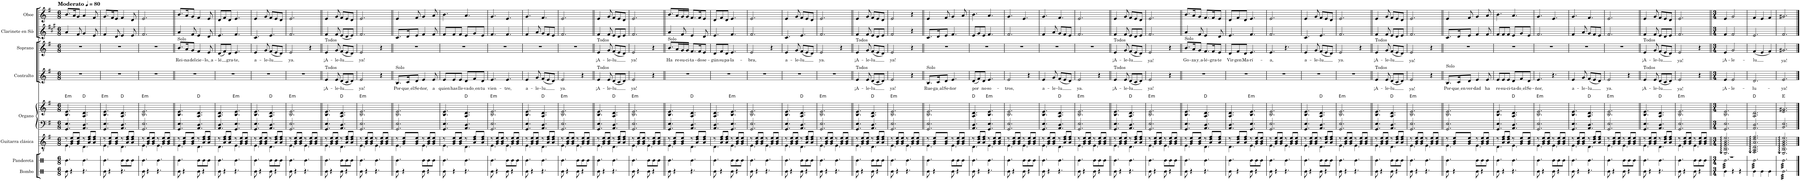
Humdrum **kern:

**kern	**kern	**kern	**kern	**kern	**harte	**kern	**text	**kern	**text	**kern	**kern
*part8	*part7	*part6	*part5	*part5	*part5	*part4	*part4	*part3	*part3	*part2	*part1
*staff9	*staff8	*staff7	*staff6	*staff5	*	*staff4	*staff4	*staff3	*staff3	*staff2	*staff1
*I"Bombo	*I"Pandereta	*I"Guitarra clásica	*I"Organo	*	*	*I"Contralto	*	*I"Soprano	*	*I"Clarinete en Sib	*I"Oboe
*I'Bmb.	*I'Pdta.	*I'Guit.	*I'Org.	*	*	*I'C.	*	*I'S.	*	*I'Cl. en Sib	*I'Ob.
*stria1	*stria1	*	*	*	*	*	*	*	*	*	*
*clefX	*clefX	*clefGv2	*clefF4	*clefG2	*	*clefG2	*	*clefG2	*	*clefG2	*clefG2
*	*	*	*	*	*	*	*	*	*	*Trd1c2	*
*k[]	*k[]	*k[f#]	*k[f#]	*k[f#]	*	*k[f#]	*	*k[f#]	*	*k[f#c#g#]	*k[f#]
*M6/8	*M6/8	*M6/8	*M6/8	*M6/8	*	*M6/8	*	*M6/8	*	*M6/8	*M6/8
*MM80	*MM80	*MM80	*MM80	*MM80	*	*MM80	*	*MM80	*	*MM80	*MM80
=1	=1	=1	=1	=1	=1	=1	=1	=1	=1	=1	=1
*	*	*^	*	*	*	*	*	*	*	*	*
!	!	!	!	!	!	!LO:H:kt=m	!	!	!	!	!	!LO:TX:a:B:t=Moderato
8Re\	4.Re\	8r	4.E\	4.GG/ 4.E/	4.B/ 4.e/	E:min	2.r	.	2.r	.	4a/	8.b/L
4r	.	8G/ 8B/ 8e/L	.	.	.	.	.	.	.	.	.	.
.	.	.	.	.	.	.	.	.	.	.	.	16a/K
.	.	8G/ 8B/ 8e/J	.	.	.	.	.	.	.	.	8f#/	8g/J
4.r	4.Re\	8r	4.D\	4.AA/ 4.D/	4.A/ 4.d/	D:maj	.	.	.	.	4g#/	4a/
.	.	8A/ 8d/ 8f#/L	.	.	.	.	.	.	.	.	.	.
.	.	8A/ 8d/ 8f#/J	.	.	.	.	.	.	.	.	8e/	8f#/
=2	=2	=2	=2	=2	=2	=2	=2	=2	=2	=2	=2	=2
!	!	!	!	!	!	!LO:H:kt=m	!	!	!	!	!	!
8Re\	4.Re\	8r	4.E\	4.GG/ 4.E/	4.B/ 4.e/	E:min	2.r	.	2.r	.	4f#/	8.g/L
4r	.	8G/ 8B/ 8e/L	.	.	.	.	.	.	.	.	.	.
.	.	.	.	.	.	.	.	.	.	.	.	16f#/K
.	.	8G/ 8B/ 8e/J	.	.	.	.	.	.	.	.	8d/	8e/J
4.r	8Re\L	8r	4.D\	4.AA/ 4.D/	4.A/ 4.d/	D:maj	.	.	.	.	4e/	4f#/
.	8Re\	8A/ 8d/ 8f#/L	.	.	.	.	.	.	.	.	.	.
.	8Re\J	8A/ 8d/ 8f#/J	.	.	.	.	.	.	.	.	8e/	8d/
=3	=3	=3	=3	=3	=3	=3	=3	=3	=3	=3	=3	=3
!	!	!	!	!	!	!LO:H:kt=m	!	!	!	!	!	!
8Re\	4.Re\	8r	4.E\	2.GG/ 2.E/	2.B/ 2.e/	E:min	2.r	.	2.r	.	2.f#/	2.e/
4r	.	8G/ 8B/ 8e/L	.	.	.	.	.	.	.	.	.	.
.	.	8G/ 8B/ 8e/J	.	.	.	.	.	.	.	.	.	.
4.r	4.Re\	8r	4.E\	.	.	.	.	.	.	.	.	.
.	.	8G/ 8B/ 8e/L	.	.	.	.	.	.	.	.	.	.
.	.	8G/ 8B/ 8e/J	.	.	.	.	.	.	.	.	.	.
=4||	=4||	=4||	=4||	=4||	=4||	=4||	=4||	=4||	=4||	=4||	=4||	=4||
!	!	!	!	!	!	!	!	!	!LO:TX:a:t=Solo	!	!	!
!	!	!	!	!	!	!	!	!	!	!LO:LY:b	!	!
8Re\	4.Re\	8r	4.E\	4.GG/ 4.E/	4.B/ 4.e/	.	2.r	.	8.b/L	Rei-	4a/	8.b/L
4r	.	8G/ 8B/ 8e/L	.	.	.	.	.	.	.	.	.	.
!	!	!	!	!	!	!	!	!	!	!LO:LY:b	!	!
.	.	.	.	.	.	.	.	.	16a/K	-na	.	16a/K
!	!	!	!	!	!	!	!	!	!	!LO:LY:b	!	!
.	.	8G/ 8B/ 8e/J	.	.	.	.	.	.	8g/J	del	8f#/	8g/J
!	!	!	!	!	!	!	!	!	!	!LO:LY:b	!	!
8Re\	8Re\L	8r	4.D\	4.AA/ 4.D/	4.A/ 4.d/	D:maj	.	.	4f#/	cie-	4e/	4f#/
4r	8Re\	8A/ 8d/ 8f#/L	.	.	.	.	.	.	.	.	.	.
!	!	!	!	!	!	!	!	!	!	!LO:LY:b	!	!
.	8Re\J	8A/ 8d/ 8f#/J	.	.	.	.	.	.	8e/	lo, a	8d/	8e/
=5	=5	=5	=5	=5	=5	=5	=5	=5	=5	=5	=5	=5
!	!	!	!	!	!	!	!	!	!	!LO:LY:b	!	!
8Re\	4.Re\	8r	4.D\	4.AA/ 4.D/	4.A/ 4.d/	.	2.r	.	(8d/L	-lé	4.e/	8d/L
4r	.	8A/ 8d/ 8f#/L	.	.	.	.	.	.	8f#/)	.	.	8f#/
!	!	!	!	!	!	!	!	!	!	!LO:LY:b	!	!
.	.	8A/ 8d/ 8f#/J	.	.	.	.	.	.	8d/J	gra-	.	8d/J
!	!	!	!	!	!	!LO:H:kt=m	!	!	!	!LO:LY:b	!	!
4.r	4.Re\	8r	4.E\	4.GG/ 4.E/	4.B/ 4.e/	E:min	.	.	4.e/	-te,	4.f#/	4.e/
.	.	8G/ 8B/ 8e/L	.	.	.	.	.	.	.	.	.	.
.	.	8G/ 8B/ 8e/J	.	.	.	.	.	.	.	.	.	.
=6	=6	=6	=6	=6	=6	=6	=6	=6	=6	=6	=6	=6
!	!	!	!	!	!	!	!	!	!	!LO:LY:b	!	!
8Re\	4.Re\	8r	4.E\	4.GG/ 4.E/	4.B/ 4.e/	.	2.r	.	4e/	a-	4.c#/	4e/
4r	.	8G/ 8B/ 8e/L	.	.	.	.	.	.	.	.	.	.
!	!	!	!	!	!	!	!	!	!	!LO:LY:b	!	!
.	.	8G/ 8B/ 8e/J	.	.	.	.	.	.	8g/	-le-	.	8g/
!	!	!	!	!	!	!	!	!	!	!LO:LY:b	!	!
8Re\	8Re\L	8r	4.D\	4.AA/ 4.D/	4.A/ 4.d/	D:maj	.	.	(8f#/L	-lu	4.e/	8f#/L
4r	8Re\	8A/ 8d/ 8f#/L	.	.	.	.	.	.	8e/	.	.	8e/
.	8Re\J	8A/ 8d/ 8f#/J	.	.	.	.	.	.	8d/J)	.	.	8d/J
=7	=7	=7	=7	=7	=7	=7	=7	=7	=7	=7	=7	=7
!	!	!	!	!	!	!LO:H:kt=m	!	!	!	!LO:LY:b	!	!
8Re\	4.Re\	8r	4.E\	2.GG/ 2.E/	2.B/ 2.e/	E:min	2.r	.	2e/	ya.	2.f#/	2.e/
4r	.	8G/ 8B/ 8e/L	.	.	.	.	.	.	.	.	.	.
.	.	8G/ 8B/ 8e/J	.	.	.	.	.	.	.	.	.	.
4.r	4.Re\	8r	4.E\	.	.	.	.	.	.	.	.	.
.	.	8G/ 8B/ 8e/L	.	.	.	.	.	.	4r	.	.	.
.	.	8G/ 8B/ 8e/J	.	.	.	.	.	.	.	.	.	.
=8||	=8||	=8||	=8||	=8||	=8||	=8||	=8||	=8||	=8||	=8||	=8||	=8||
!	!	!	!	!	!	!	!	!	!LO:TX:a:t=Todos	!	!	!
!	!	!	!	!	!	!	!LO:TX:a:t=Todos	!	!	!	!	!
!	!	!	!	!	!	!	!	!LO:LY:b	!	!LO:LY:b	!	!
8Re\	4.Re\	8r	4.E\	4.GG/ 4.E/	4.B/ 4.e/	.	4e/	¡A-	4e/	¡A-	4f#/	4e/
4r	.	8G/ 8B/ 8e/L	.	.	.	.	.	.	.	.	.	.
!	!	!	!	!	!	!	!	!LO:LY:b	!	!LO:LY:b	!	!
.	.	8G/ 8B/ 8e/J	.	.	.	.	8e/	-le-	8g/	-le-	8f#/	8g/
!	!	!	!	!	!	!	!	!LO:LY:b	!	!LO:LY:b	!	!
8Re\	8Re\L	8r	4.D\	4.AA/ 4.D/	4.A/ 4.d/	D:maj	(8d/L	-lu	(8f#/L	-lu	(8e/L	8f#/L
4r	8Re\	8A/ 8d/ 8f#/L	.	.	.	.	8c/	.	8e/	.	8d/	8e/
.	8Re\J	8A/ 8d/ 8f#/J	.	.	.	.	8d/J)	.	8d/J)	.	8e/J)	8d/J
=9	=9	=9	=9	=9	=9	=9	=9	=9	=9	=9	=9	=9
!	!	!	!	!	!	!LO:H:kt=m	!	!LO:LY:b	!	!LO:LY:b	!	!
8Re\	4.Re\	8r	4.E\	2.GG/ 2.E/	2.B/ 2.e/	E:min	2e/	ya!	2e/	ya!	2.f#/	2.e/
4r	.	8G/ 8B/ 8e/L	.	.	.	.	.	.	.	.	.	.
.	.	8G/ 8B/ 8e/J	.	.	.	.	.	.	.	.	.	.
4.r	4.Re\	8r	4.E\	.	.	.	.	.	.	.	.	.
.	.	8G/ 8B/ 8e/L	.	.	.	.	4r	.	4r	.	.	.
.	.	8G/ 8B/ 8e/J	.	.	.	.	.	.	.	.	.	.
=10||	=10||	=10||	=10||	=10||	=10||	=10||	=10||	=10||	=10||	=10||	=10||	=10||
!	!	!	!	!	!	!	!LO:TX:a:t=Solo	!	!	!	!	!
!	!	!	!	!	!	!	!	!LO:LY:b	!	!	!	!
8Re\	4.Re\	8r	4.E\	2.GG/ 2.E/	2.B/ 2.e/	.	8.B/L	Por-	2.r	.	8.c#/L	4e/
4r	.	8G/ 8B/ 8e/L	.	.	.	.	.	.	.	.	.	.
!	!	!	!	!	!	!	!	!LO:LY:b	!	!	!	!
.	.	.	.	.	.	.	16c/K	que el	.	.	16d/K	.
!	!	!	!	!	!	!	!	!LO:LY:b	!	!	!	!
.	.	8G/ 8B/ 8e/J	.	.	.	.	8d/J	Se-	.	.	8e/J	8f#/
!	!	!	!	!	!	!	!	!LO:LY:b	!	!	!	!
8Re\	8Re\L	8r	4.E\	.	.	.	4e/	-ñor,	.	.	4f#/	4g/
4r	8Re\	8G/ 8B/ 8e/L	.	.	.	.	.	.	.	.	.	.
!	!	!	!	!	!	!	!	!LO:LY:b	!	!	!	!
.	8Re\J	8G/ 8B/ 8e/J	.	.	.	.	8e/	a	.	.	8f#/	8a/
=11	=11	=11	=11	=11	=11	=11	=11	=11	=11	=11	=11	=11
!	!	!	!	!	!	!	!	!LO:LY:b	!	!	!	!
8Re\	4.Re\	8r	4.E\	4.GG/ 4.E/	4.B/ 4.e/	.	8e/L	quien	2.r	.	8f#/L	4.b\
!	!	!	!	!	!	!	!	!LO:LY:b	!	!	!	!
4r	.	8G/ 8B/ 8e/L	.	.	.	.	8e/	has	.	.	8f#/	.
!	!	!	!	!	!	!	!	!LO:LY:b	!	!	!	!
.	.	8G/ 8B/ 8e/J	.	.	.	.	8e/J	lle-	.	.	8f#/J	.
!	!	!	!	!	!	!	!	!LO:LY:b	!	!	!	!
4.r	4.Re\	8r	4.D\	4.AA/ 4.D/	4.A/ 4.d/	D:maj	8d/L	-va	.	.	8e/L	4.a/
!	!	!	!	!	!	!	!	!LO:LY:b	!	!	!	!
.	.	8A/ 8d/ 8f#/L	.	.	.	.	8f#/	do en	.	.	8g#/	.
!	!	!	!	!	!	!	!	!LO:LY:b	!	!	!	!
.	.	8A/ 8d/ 8f#/J	.	.	.	.	8d/J	tu	.	.	8e/J	.
=12	=12	=12	=12	=12	=12	=12	=12	=12	=12	=12	=12	=12
!	!	!	!	!	!	!LO:H:kt=m	!	!LO:LY:b	!	!	!	!
8Re\	4.Re\	8r	4.E\	2.GG/ 2.E/	2.B/ 2.e/	E:min	4.e/	vien-	2.r	.	4.f#/	4.g/
4r	.	8G/ 8B/ 8e/L	.	.	.	.	.	.	.	.	.	.
.	.	8G/ 8B/ 8e/J	.	.	.	.	.	.	.	.	.	.
!	!	!	!	!	!	!	!	!LO:LY:b	!	!	!	!
8Re\	8Re\L	8r	4.E\	.	.	.	4.e/	-tre,	.	.	4.f#/	4.e/
4r	8Re\	8G/ 8B/ 8e/L	.	.	.	.	.	.	.	.	.	.
.	8Re\J	8G/ 8B/ 8e/J	.	.	.	.	.	.	.	.	.	.
=13	=13	=13	=13	=13	=13	=13	=13	=13	=13	=13	=13	=13
!	!	!	!	!	!	!	!	!LO:LY:b	!	!	!	!
8Re\	4.Re\	8r	4.E\	4.GG/ 4.E/	4.B/ 4.e/	.	4e/	a-	2.r	.	4f#/	4.g/
4r	.	8G/ 8B/ 8e/L	.	.	.	.	.	.	.	.	.	.
!	!	!	!	!	!	!	!	!LO:LY:b	!	!	!	!
.	.	8G/ 8B/ 8e/J	.	.	.	.	8g/	-le-	.	.	8a/	.
!	!	!	!	!	!	!	!	!LO:LY:b	!	!	!	!
4.r	4.Re\	8r	4.D\	4.AA/ 4.D/	4.A/ 4.d/	D:maj	(8f#/L	-lu	.	.	8g#/L	4.f#/
.	.	8A/ 8d/ 8f#/L	.	.	.	.	8e/	.	.	.	8f#/	.
.	.	8A/ 8d/ 8f#/J	.	.	.	.	8d/J)	.	.	.	8e/J	.
=14	=14	=14	=14	=14	=14	=14	=14	=14	=14	=14	=14	=14
!	!	!	!	!	!	!LO:H:kt=m	!	!LO:LY:b	!	!	!	!
8Re\	4.Re\	8r	4.E\	2.GG/ 2.E/	2.B/ 2.e/	E:min	2e/	ya.	2.r	.	2.f#/	2.e/
4r	.	8G/ 8B/ 8e/L	.	.	.	.	.	.	.	.	.	.
.	.	8G/ 8B/ 8e/J	.	.	.	.	.	.	.	.	.	.
8Re\	8Re\L	8r	4.E\	.	.	.	.	.	.	.	.	.
4r	8Re\	8G/ 8B/ 8e/L	.	.	.	.	4r	.	.	.	.	.
.	8Re\J	8G/ 8B/ 8e/J	.	.	.	.	.	.	.	.	.	.
=15||	=15||	=15||	=15||	=15||	=15||	=15||	=15||	=15||	=15||	=15||	=15||	=15||
!	!	!	!	!	!	!	!	!	!LO:TX:a:t=Todos	!	!	!
!	!	!	!	!	!	!	!LO:TX:a:t=Todos	!	!	!	!	!
!	!	!	!	!	!	!	!	!LO:LY:b	!	!LO:LY:b	!	!
8Re\	4.Re\	8r	4.E\	4.GG/ 4.E/	4.B/ 4.e/	.	4e/	¡A-	4e/	¡A-	4f#/	4e/
4r	.	8G/ 8B/ 8e/L	.	.	.	.	.	.	.	.	.	.
!	!	!	!	!	!	!	!	!LO:LY:b	!	!LO:LY:b	!	!
.	.	8G/ 8B/ 8e/J	.	.	.	.	8e/	-le-	8g/	-le-	8f#/	8g/
!	!	!	!	!	!	!	!	!LO:LY:b	!	!LO:LY:b	!	!
4.r	4.Re\	8r	4.D\	4.AA/ 4.D/	4.A/ 4.d/	D:maj	(8d/L	-lu	(8f#/L	-lu	8e/L	8f#/L
.	.	8A/ 8d/ 8f#/L	.	.	.	.	8c/	.	8e/	.	8d/	8e/
.	.	8A/ 8d/ 8f#/J	.	.	.	.	8d/J)	.	8d/J)	.	8e/J	8d/J
=16	=16	=16	=16	=16	=16	=16	=16	=16	=16	=16	=16	=16
!	!	!	!	!	!	!LO:H:kt=m	!	!LO:LY:b	!	!LO:LY:b	!	!
8Re\	4.Re\	8r	4.E\	2.GG/ 2.E/	2.B/ 2.e/	E:min	2e/	ya!	2e/	ya!	2.f#/	2.e/
4r	.	8G/ 8B/ 8e/L	.	.	.	.	.	.	.	.	.	.
.	.	8G/ 8B/ 8e/J	.	.	.	.	.	.	.	.	.	.
8Re\	8Re\L	8r	4.E\	.	.	.	.	.	.	.	.	.
4r	8Re\	8G/ 8B/ 8e/L	.	.	.	.	4r	.	4r	.	.	.
.	8Re\J	8G/ 8B/ 8e/J	.	.	.	.	.	.	.	.	.	.
=17||	=17||	=17||	=17||	=17||	=17||	=17||	=17||	=17||	=17||	=17||	=17||	=17||
!	!	!	!	!	!	!	!	!	!LO:TX:a:t=Solo	!	!	!
!	!	!	!	!	!	!	!	!	!	!LO:LY:b	!	!
8Re\	4.Re\	8r	4.E\	4.GG/ 4.E/	4.B/ 4.e/	.	2.r	.	8.b/L	Ha	4a/	8.b/L
4r	.	8G/ 8B/ 8e/L	.	.	.	.	.	.	.	.	.	.
!	!	!	!	!	!	!	!	!	!	!LO:LY:b	!	!
.	.	.	.	.	.	.	.	.	16a/L	re-	.	16a/L
!	!	!	!	!	!	!	!	!	!	!LO:LY:b	!	!
.	.	8G/ 8B/ 8e/J	.	.	.	.	.	.	16g/	-su-	8f#/	16g/
!	!	!	!	!	!	!	!	!	!	!LO:LY:b	!	!
.	.	.	.	.	.	.	.	.	16g/JJ	-ci-	.	16g/JJ
!	!	!	!	!	!	!	!	!	!	!LO:LY:b	!	!
4.r	4.Re\	8r	4.D\	4.AA/ 4.D/	4.A/ 4.d/	D:maj	.	.	8.f#/L	-ta-	4e/	8.f#/L
.	.	8A/ 8d/ 8f#/L	.	.	.	.	.	.	.	.	.	.
!	!	!	!	!	!	!	!	!	!	!LO:LY:b	!	!
.	.	.	.	.	.	.	.	.	16f#/K	-do	.	16f#/K
!	!	!	!	!	!	!	!	!	!	!LO:LY:b	!	!
.	.	8A/ 8d/ 8f#/J	.	.	.	.	.	.	8e/J	se-	8d/	8e/J
=18	=18	=18	=18	=18	=18	=18	=18	=18	=18	=18	=18	=18
!	!	!	!	!	!	!	!	!	!	!LO:LY:b	!	!
8Re\	4.Re\	8r	4.D\	4.AA/ 4.D/	4.A/ 4.d/	.	2.r	.	8d/L	-gún	4.e/	8d/L
!	!	!	!	!	!	!	!	!	!	!LO:LY:b	!	!
4r	.	8A/ 8d/ 8f#/L	.	.	.	.	.	.	8f#/	su	.	8f#/
!	!	!	!	!	!	!	!	!	!	!LO:LY:b	!	!
.	.	8A/ 8d/ 8f#/J	.	.	.	.	.	.	8d/J	pa-	.	8d/J
!	!	!	!	!	!	!LO:H:kt=m	!	!	!	!LO:LY:b	!	!
8Re\	8Re\L	8r	4.E\	4.GG/ 4.E/	4.B/ 4.e/	E:min	.	.	4.e/	-la-	4.f#/	4.e/
4r	8Re\	8G/ 8B/ 8e/L	.	.	.	.	.	.	.	.	.	.
.	8Re\J	8G/ 8B/ 8e/J	.	.	.	.	.	.	.	.	.	.
=19	=19	=19	=19	=19	=19	=19	=19	=19	=19	=19	=19	=19
!	!	!	!	!	!	!	!	!	!	!LO:LY:b	!	!
8Re\	4.Re\	8r	4.E\	2.GG/ 2.E/	2.B/ 2.e/	.	2.r	.	2e/	-bra,	2.f#/	2.e/
4r	.	8G/ 8B/ 8e/L	.	.	.	.	.	.	.	.	.	.
.	.	8G/ 8B/ 8e/J	.	.	.	.	.	.	.	.	.	.
4.r	4.Re\	8r	4.E\	.	.	.	.	.	.	.	.	.
.	.	8G/ 8B/ 8e/L	.	.	.	.	.	.	4r	.	.	.
.	.	8G/ 8B/ 8e/J	.	.	.	.	.	.	.	.	.	.
=20	=20	=20	=20	=20	=20	=20	=20	=20	=20	=20	=20	=20
!	!	!	!	!	!	!	!	!	!	!LO:LY:b	!	!
8Re\	4.Re\	8r	4.E\	4.GG/ 4.E/	4.B/ 4.e/	.	2.r	.	4e/	a-	4.c#/	4e/
4r	.	8G/ 8B/ 8e/L	.	.	.	.	.	.	.	.	.	.
!	!	!	!	!	!	!	!	!	!	!LO:LY:b	!	!
.	.	8G/ 8B/ 8e/J	.	.	.	.	.	.	8g/	-le-	.	8g/
!	!	!	!	!	!	!	!	!	!	!LO:LY:b	!	!
8Re\	8Re\L	8r	4.D\	4.AA/ 4.D/	4.A/ 4.d/	D:maj	.	.	(8f#/L	-lu	4.e/	8f#/L
4r	8Re\	8A/ 8d/ 8f#/L	.	.	.	.	.	.	8e/	.	.	8e/
.	8Re\J	8A/ 8d/ 8f#/J	.	.	.	.	.	.	8d/J)	.	.	8d/J
=21	=21	=21	=21	=21	=21	=21	=21	=21	=21	=21	=21	=21
!	!	!	!	!	!	!LO:H:kt=m	!	!	!	!LO:LY:b	!	!
8Re\	4.Re\	8r	4.E\	2.GG/ 2.E/	2.B/ 2.e/	E:min	2.r	.	2e/	ya.	2.f#/	2.e/
4r	.	8G/ 8B/ 8e/L	.	.	.	.	.	.	.	.	.	.
.	.	8G/ 8B/ 8e/J	.	.	.	.	.	.	.	.	.	.
4.r	4.Re\	8r	4.E\	.	.	.	.	.	.	.	.	.
.	.	8G/ 8B/ 8e/L	.	.	.	.	.	.	4r	.	.	.
.	.	8G/ 8B/ 8e/J	.	.	.	.	.	.	.	.	.	.
=22||	=22||	=22||	=22||	=22||	=22||	=22||	=22||	=22||	=22||	=22||	=22||	=22||
!	!	!	!	!	!	!	!	!	!LO:TX:a:t=Todos	!	!	!
!	!	!	!	!	!	!	!LO:TX:a:t=Todos	!	!	!	!	!
!	!	!	!	!	!	!	!	!LO:LY:b	!	!LO:LY:b	!	!
8Re\	4.Re\	8r	4.E\	4.GG/ 4.E/	4.B/ 4.e/	.	4e/	¡A-	4e/	¡A-	4f#/	4e/
4r	.	8G/ 8B/ 8e/L	.	.	.	.	.	.	.	.	.	.
!	!	!	!	!	!	!	!	!LO:LY:b	!	!LO:LY:b	!	!
.	.	8G/ 8B/ 8e/J	.	.	.	.	8e/	-le-	8g/	-le-	8f#/	8g/
!	!	!	!	!	!	!	!	!LO:LY:b	!	!LO:LY:b	!	!
8Re\	8Re\L	8r	4.D\	4.AA/ 4.D/	4.A/ 4.d/	D:maj	(8d/L	-lu	(8f#/L	-lu	8e/L	8f#/L
4r	8Re\	8A/ 8d/ 8f#/L	.	.	.	.	8c/	.	8e/	.	8d/	8e/
.	8Re\J	8A/ 8d/ 8f#/J	.	.	.	.	8d/J)	.	8d/J)	.	8e/J	8d/J
=23	=23	=23	=23	=23	=23	=23	=23	=23	=23	=23	=23	=23
!	!	!	!	!	!	!LO:H:kt=m	!	!LO:LY:b	!	!LO:LY:b	!	!
8Re\	4.Re\	8r	4.E\	2.GG/ 2.E/	2.B/ 2.e/	E:min	2e/	ya!	2e/	ya!	2f#/	2e/
4r	.	8G/ 8B/ 8e/L	.	.	.	.	.	.	.	.	.	.
.	.	8G/ 8B/ 8e/J	.	.	.	.	.	.	.	.	.	.
4.r	4.Re\	8r	4.E\	.	.	.	.	.	.	.	.	.
.	.	8G/ 8B/ 8e/L	.	.	.	.	4r	.	4r	.	4r	4r
.	.	8G/ 8B/ 8e/J	.	.	.	.	.	.	.	.	.	.
=24||	=24||	=24||	=24||	=24||	=24||	=24||	=24||	=24||	=24||	=24||	=24||	=24||
!	!	!	!	!	!	!	!LO:TX:a:t=Solo	!	!	!	!	!
!	!	!	!	!	!	!	!	!LO:LY:b	!	!	!	!
8Re\	4.Re\	8r	4.E\	2.GG/ 2.E/	2.B/ 2.e/	.	8.B/L	Rue-	2.r	.	8.c#/L	4e/
4r	.	8G/ 8B/ 8e/L	.	.	.	.	.	.	.	.	.	.
!	!	!	!	!	!	!	!	!LO:LY:b	!	!	!	!
.	.	.	.	.	.	.	16c/K	ga al	.	.	16d/K	.
!	!	!	!	!	!	!	!	!LO:LY:b	!	!	!	!
.	.	8G/ 8B/ 8e/J	.	.	.	.	8d/J	Se-	.	.	8e/J	8f#/
!	!	!	!	!	!	!	!	!LO:LY:b	!	!	!	!
8Re\	8Re\L	8r	4.E\	.	.	.	4.e/	-ñor	.	.	4.f#/	4g/
4r	8Re\	8G/ 8B/ 8e/L	.	.	.	.	.	.	.	.	.	.
.	8Re\J	8G/ 8B/ 8e/J	.	.	.	.	.	.	.	.	.	8a/
=25	=25	=25	=25	=25	=25	=25	=25	=25	=25	=25	=25	=25
!	!	!	!	!	!	!	!	!LO:LY:b	!	!	!	!
8Re\	4.Re\	8r	4.D\	4.AA/ 4.D/	4.A/ 4.d/	D:maj	(8d/L	por	2.r	.	8e/L	4.b\
4r	.	8A/ 8d/ 8f#/L	.	.	.	.	8f#/)	.	.	.	8g#/	.
!	!	!	!	!	!	!	!	!LO:LY:b	!	!	!	!
.	.	8A/ 8d/ 8f#/J	.	.	.	.	8d/J	no-	.	.	8e/J	.
!	!	!	!	!	!	!LO:H:kt=m	!	!LO:LY:b	!	!	!	!
4.r	4.Re\	8r	4.E\	4.GG/ 4.E/	4.B/ 4.e/	E:min	4.e/	-so-	.	.	4.f#/	4.a/
.	.	8G/ 8B/ 8e/L	.	.	.	.	.	.	.	.	.	.
.	.	8G/ 8B/ 8e/J	.	.	.	.	.	.	.	.	.	.
=26	=26	=26	=26	=26	=26	=26	=26	=26	=26	=26	=26	=26
!	!	!	!	!	!	!	!	!LO:LY:b	!	!	!	!
8Re\	4.Re\	8r	4.E\	2.GG/ 2.E/	2.B/ 2.e/	.	2e/	-tros,	2.r	.	2.f#/	4.g/
4r	.	8G/ 8B/ 8e/L	.	.	.	.	.	.	.	.	.	.
.	.	8G/ 8B/ 8e/J	.	.	.	.	.	.	.	.	.	.
8Re\	8Re\L	8r	4.E\	.	.	.	.	.	.	.	.	4.e/
4r	8Re\	8G/ 8B/ 8e/L	.	.	.	.	4r	.	.	.	.	.
.	8Re\J	8G/ 8B/ 8e/J	.	.	.	.	.	.	.	.	.	.
=27	=27	=27	=27	=27	=27	=27	=27	=27	=27	=27	=27	=27
!	!	!	!	!	!	!	!	!LO:LY:b	!	!	!	!
8Re\	4.Re\	8r	4.E\	4.GG/ 4.E/	4.B/ 4.e/	.	4e/	a-	2.r	.	4f#/	4.g/
4r	.	8G/ 8B/ 8e/L	.	.	.	.	.	.	.	.	.	.
!	!	!	!	!	!	!	!	!LO:LY:b	!	!	!	!
.	.	8G/ 8B/ 8e/J	.	.	.	.	8g/	-le-	.	.	8a/	.
!	!	!	!	!	!	!	!	!LO:LY:b	!	!	!	!
4.r	4.Re\	8r	4.D\	4.AA/ 4.D/	4.A/ 4.d/	D:maj	(8f#/L	-lu	.	.	8g#/L	4.f#/
.	.	8A/ 8d/ 8f#/L	.	.	.	.	8e/	.	.	.	8f#/	.
.	.	8A/ 8d/ 8f#/J	.	.	.	.	8d/J)	.	.	.	8e/J	.
=28	=28	=28	=28	=28	=28	=28	=28	=28	=28	=28	=28	=28
!	!	!	!	!	!	!LO:H:kt=m	!	!LO:LY:b	!	!	!	!
8Re\	4.Re\	8r	4.E\	2.GG/ 2.E/	2.B/ 2.e/	E:min	2e/	ya.	2.r	.	2.f#/	2.e/
4r	.	8G/ 8B/ 8e/L	.	.	.	.	.	.	.	.	.	.
.	.	8G/ 8B/ 8e/J	.	.	.	.	.	.	.	.	.	.
8Re\	8Re\L	8r	4.E\	.	.	.	.	.	.	.	.	.
4r	8Re\	8G/ 8B/ 8e/L	.	.	.	.	4r	.	.	.	.	.
.	8Re\J	8G/ 8B/ 8e/J	.	.	.	.	.	.	.	.	.	.
=29||	=29||	=29||	=29||	=29||	=29||	=29||	=29||	=29||	=29||	=29||	=29||	=29||
!	!	!	!	!	!	!	!	!	!LO:TX:a:t=Todos	!	!	!
!	!	!	!	!	!	!	!LO:TX:a:t=Todos	!	!	!	!	!
!	!	!	!	!	!	!	!	!LO:LY:b	!	!LO:LY:b	!	!
8Re\	4.Re\	8r	4.E\	4.GG/ 4.E/	4.B/ 4.e/	.	4e/	¡A-	4e/	¡A-	4f#/	4e/
4r	.	8G/ 8B/ 8e/L	.	.	.	.	.	.	.	.	.	.
!	!	!	!	!	!	!	!	!LO:LY:b	!	!LO:LY:b	!	!
.	.	8G/ 8B/ 8e/J	.	.	.	.	8e/	-le-	8g/	-le-	8f#/	8g/
!	!	!	!	!	!	!	!	!LO:LY:b	!	!LO:LY:b	!	!
4.r	4.Re\	8r	4.D\	4.AA/ 4.D/	4.A/ 4.d/	D:maj	(8d/L	-lu	(8f#/L	-lu	8e/L	8f#/L
.	.	8A/ 8d/ 8f#/L	.	.	.	.	8c/	.	8e/	.	8d/	8e/
.	.	8A/ 8d/ 8f#/J	.	.	.	.	8d/J)	.	8d/J)	.	8e/J	8d/J
=30	=30	=30	=30	=30	=30	=30	=30	=30	=30	=30	=30	=30
!	!	!	!	!	!	!LO:H:kt=m	!	!LO:LY:b	!	!LO:LY:b	!	!
8Re\	4.Re\	8r	4.E\	2.GG/ 2.E/	2.B/ 2.e/	E:min	2e/	ya!	2e/	ya!	2.f#/	2.e/
4r	.	8G/ 8B/ 8e/L	.	.	.	.	.	.	.	.	.	.
.	.	8G/ 8B/ 8e/J	.	.	.	.	.	.	.	.	.	.
8Re\	8Re\L	8r	4.E\	.	.	.	.	.	.	.	.	.
4r	8Re\	8G/ 8B/ 8e/L	.	.	.	.	4r	.	4r	.	.	.
.	8Re\J	8G/ 8B/ 8e/J	.	.	.	.	.	.	.	.	.	.
=31||	=31||	=31||	=31||	=31||	=31||	=31||	=31||	=31||	=31||	=31||	=31||	=31||
!	!	!	!	!	!	!	!	!	!LO:TX:a:t=Solo	!	!	!
!	!	!	!	!	!	!	!	!	!	!LO:LY:b	!	!
8Re\	4.Re\	8r	4.E\	4.GG/ 4.E/	4.B/ 4.e/	.	2.r	.	8.b/L	Go-	4a/	8.b/L
4r	.	8G/ 8B/ 8e/L	.	.	.	.	.	.	.	.	.	.
!	!	!	!	!	!	!	!	!	!	!LO:LY:b	!	!
.	.	.	.	.	.	.	.	.	16a/K	-za	.	16a/K
!	!	!	!	!	!	!	!	!	!	!LO:LY:b	!	!
.	.	8G/ 8B/ 8e/J	.	.	.	.	.	.	8g/J	y a	8f#/	8g/J
!	!	!	!	!	!	!	!	!	!	!LO:LY:b	!	!
4.r	4.Re\	8r	4.D\	4.AA/ 4.D/	4.A/ 4.d/	D:maj	.	.	8.f#/L	-lé-	4e/	8.f#/L
.	.	8A/ 8d/ 8f#/L	.	.	.	.	.	.	.	.	.	.
!	!	!	!	!	!	!	!	!	!	!LO:LY:b	!	!
.	.	.	.	.	.	.	.	.	16f#/K	-gra-	.	16f#/K
!	!	!	!	!	!	!	!	!	!	!LO:LY:b	!	!
.	.	8A/ 8d/ 8f#/J	.	.	.	.	.	.	8e/J	-te	8d/	8e/J
=32	=32	=32	=32	=32	=32	=32	=32	=32	=32	=32	=32	=32
!	!	!	!	!	!	!	!	!	!	!LO:LY:b	!	!
8Re\	4.Re\	8r	4.D\	4.AA/ 4.D/	4.A/ 4.d/	.	2.r	.	8d/L	Vir-	4.e/	8d/L
!	!	!	!	!	!	!	!	!	!	!LO:LY:b	!	!
4r	.	8A/ 8d/ 8f#/L	.	.	.	.	.	.	8f#/	-gen	.	8f#/
!	!	!	!	!	!	!	!	!	!	!LO:LY:b	!	!
.	.	8A/ 8d/ 8f#/J	.	.	.	.	.	.	8d/J	Ma-	.	8d/J
!	!	!	!	!	!	!LO:H:kt=m	!	!	!	!LO:LY:b	!	!
8Re\	8Re\L	8r	4.E\	4.GG/ 4.E/	4.B/ 4.e/	E:min	.	.	4.e/	-rí-	4.f#/	4.e/
4r	8Re\	8G/ 8B/ 8e/L	.	.	.	.	.	.	.	.	.	.
.	8Re\J	8G/ 8B/ 8e/J	.	.	.	.	.	.	.	.	.	.
=33	=33	=33	=33	=33	=33	=33	=33	=33	=33	=33	=33	=33
!	!	!	!	!	!	!	!	!	!	!LO:LY:b	!	!
8Re\	4.Re\	8r	4.E\	2.GG/ 2.E/	2.B/ 2.e/	.	2.r	.	4.e/	-a,	2.f#/	2.e/
4r	.	8G/ 8B/ 8e/L	.	.	.	.	.	.	.	.	.	.
.	.	8G/ 8B/ 8e/J	.	.	.	.	.	.	.	.	.	.
4.r	4.Re\	8r	4.E\	.	.	.	.	.	4.r	.	.	.
.	.	8G/ 8B/ 8e/L	.	.	.	.	.	.	.	.	.	.
.	.	8G/ 8B/ 8e/J	.	.	.	.	.	.	.	.	.	.
=34	=34	=34	=34	=34	=34	=34	=34	=34	=34	=34	=34	=34
!	!	!	!	!	!	!	!	!	!	!LO:LY:b	!	!
8Re\	4.Re\	8r	4.E\	4.GG/ 4.E/	4.B/ 4.e/	.	2.r	.	4e/	a-	4.c#/	4e/
4r	.	8G/ 8B/ 8e/L	.	.	.	.	.	.	.	.	.	.
!	!	!	!	!	!	!	!	!	!	!LO:LY:b	!	!
.	.	8G/ 8B/ 8e/J	.	.	.	.	.	.	8g/	-le-	.	8g/
!	!	!	!	!	!	!	!	!	!	!LO:LY:b	!	!
8Re\	8Re\L	8r	4.D\	4.AA/ 4.D/	4.A/ 4.d/	D:maj	.	.	(8f#/L	-lu	4.e/	8f#/L
4r	8Re\	8A/ 8d/ 8f#/L	.	.	.	.	.	.	8e/	.	.	8e/
.	8Re\J	8A/ 8d/ 8f#/J	.	.	.	.	.	.	8d/J)	.	.	8d/J
=35	=35	=35	=35	=35	=35	=35	=35	=35	=35	=35	=35	=35
!	!	!	!	!	!	!LO:H:kt=m	!	!	!	!LO:LY:b	!	!
8Re\	4.Re\	8r	4.E\	2.GG/ 2.E/	2.B/ 2.e/	E:min	2.r	.	2e/	ya.	2.f#/	2.e/
4r	.	8G/ 8B/ 8e/L	.	.	.	.	.	.	.	.	.	.
.	.	8G/ 8B/ 8e/J	.	.	.	.	.	.	.	.	.	.
4.r	4.Re\	8r	4.E\	.	.	.	.	.	.	.	.	.
.	.	8G/ 8B/ 8e/L	.	.	.	.	.	.	4r	.	.	.
.	.	8G/ 8B/ 8e/J	.	.	.	.	.	.	.	.	.	.
=36||	=36||	=36||	=36||	=36||	=36||	=36||	=36||	=36||	=36||	=36||	=36||	=36||
!	!	!	!	!	!	!	!	!	!LO:TX:a:t=Todos	!	!	!
!	!	!	!	!	!	!	!LO:TX:a:t=Todos	!	!	!	!	!
!	!	!	!	!	!	!	!	!LO:LY:b	!	!LO:LY:b	!	!
8Re\	4.Re\	8r	4.E\	4.GG/ 4.E/	4.B/ 4.e/	.	4e/	¡A-	4e/	¡A-	4f#/	4e/
4r	.	8G/ 8B/ 8e/L	.	.	.	.	.	.	.	.	.	.
!	!	!	!	!	!	!	!	!LO:LY:b	!	!LO:LY:b	!	!
.	.	8G/ 8B/ 8e/J	.	.	.	.	8e/	-le-	8g/	-le-	8f#/	8g/
!	!	!	!	!	!	!	!	!LO:LY:b	!	!LO:LY:b	!	!
8Re\	8Re\L	8r	4.D\	4.AA/ 4.D/	4.A/ 4.d/	D:maj	(8d/L	-lu	(8f#/L	-lu	8e/L	8f#/L
4r	8Re\	8A/ 8d/ 8f#/L	.	.	.	.	8c/	.	8e/	.	8d/	8e/
.	8Re\J	8A/ 8d/ 8f#/J	.	.	.	.	8d/J)	.	8d/J)	.	8e/J	8d/J
=37	=37	=37	=37	=37	=37	=37	=37	=37	=37	=37	=37	=37
!	!	!	!	!	!	!LO:H:kt=m	!	!LO:LY:b	!	!LO:LY:b	!	!
8Re\	4.Re\	8r	4.E\	2.GG/ 2.E/	2.B/ 2.e/	E:min	2e/	ya!	2e/	ya!	2.f#/	2.e/
4r	.	8G/ 8B/ 8e/L	.	.	.	.	.	.	.	.	.	.
.	.	8G/ 8B/ 8e/J	.	.	.	.	.	.	.	.	.	.
4.r	4.Re\	8r	4.E\	.	.	.	.	.	.	.	.	.
.	.	8G/ 8B/ 8e/L	.	.	.	.	4r	.	4r	.	.	.
.	.	8G/ 8B/ 8e/J	.	.	.	.	.	.	.	.	.	.
=38||	=38||	=38||	=38||	=38||	=38||	=38||	=38||	=38||	=38||	=38||	=38||	=38||
!	!	!	!	!	!	!	!LO:TX:a:t=Solo	!	!	!	!	!
!	!	!	!	!	!	!	!	!LO:LY:b	!	!	!	!
8Re\	4.Re\	8r	4.E\	2.GG/ 2.E/	2.B/ 2.e/	.	8.B/L	Por-	2.r	.	8.c#/L	4e/
4r	.	8G/ 8B/ 8e/L	.	.	.	.	.	.	.	.	.	.
!	!	!	!	!	!	!	!	!LO:LY:b	!	!	!	!
.	.	.	.	.	.	.	16c/K	que en	.	.	16d/K	.
!	!	!	!	!	!	!	!	!LO:LY:b	!	!	!	!
.	.	8G/ 8B/ 8e/J	.	.	.	.	8d/J	ver-	.	.	8e/J	8f#/
!	!	!	!	!	!	!	!	!LO:LY:b	!	!	!	!
8Re\	8Re\L	8r	4.E\	.	.	.	4e/	-dad	.	.	4f#/	4g/
4r	8Re\	8G/ 8B/ 8e/L	.	.	.	.	.	.	.	.	.	.
!	!	!	!	!	!	!	!	!LO:LY:b	!	!	!	!
.	8Re\J	8G/ 8B/ 8e/J	.	.	.	.	8e/	ha	.	.	8f#/	8a/
=39	=39	=39	=39	=39	=39	=39	=39	=39	=39	=39	=39	=39
!	!	!	!	!	!	!	!	!LO:LY:b	!	!	!	!
8Re\	4.Re\	8r	4.D\	4.GG/ 4.E/	4.B/ 4.e/	.	8e/L	re-	2.r	.	8f#/L	4.b\
!	!	!	!	!	!	!	!	!LO:LY:b	!	!	!	!
4r	.	8A/ 8d/ 8f#/L	.	.	.	.	8e/	-su-	.	.	8f#/	.
!	!	!	!	!	!	!	!	!LO:LY:b	!	!	!	!
.	.	8A/ 8d/ 8f#/J	.	.	.	.	8e/J	-ci-	.	.	8f#/J	.
!	!	!	!	!	!	!	!	!LO:LY:b	!	!	!	!
4.r	4.Re\	8r	4.E\	4.AA/ 4.D/	4.A/ 4.d/	D:maj	8d/L	-ta-	.	.	8e/L	4.a/
!	!	!	!	!	!	!	!	!LO:LY:b	!	!	!	!
.	.	8G/ 8B/ 8e/L	.	.	.	.	8f#/	do el	.	.	8g#/	.
!	!	!	!	!	!	!	!	!LO:LY:b	!	!	!	!
.	.	8G/ 8B/ 8e/J	.	.	.	.	8d/J	Se-	.	.	8e/J	.
=40	=40	=40	=40	=40	=40	=40	=40	=40	=40	=40	=40	=40
!	!	!	!	!	!	!LO:H:kt=m	!	!LO:LY:b	!	!	!	!
8Re\	4.Re\	8r	4.E\	2.GG/ 2.E/	2.B/ 2.e/	E:min	4.e/	-ñor,	2.r	.	2.f#/	4.g/
4r	.	8G/ 8B/ 8e/L	.	.	.	.	.	.	.	.	.	.
.	.	8G/ 8B/ 8e/J	.	.	.	.	.	.	.	.	.	.
8Re\	8Re\L	8r	4.E\	.	.	.	4.r	.	.	.	.	4.e/
4r	8Re\	8G/ 8B/ 8e/L	.	.	.	.	.	.	.	.	.	.
.	8Re\J	8G/ 8B/ 8e/J	.	.	.	.	.	.	.	.	.	.
=41	=41	=41	=41	=41	=41	=41	=41	=41	=41	=41	=41	=41
!	!	!	!	!	!	!	!	!LO:LY:b	!	!	!	!
8Re\	4.Re\	8r	4.E\	4.GG/ 4.E/	4.B/ 4.e/	.	4e/	a-	2.r	.	4f#/	4.g/
4r	.	8G/ 8B/ 8e/L	.	.	.	.	.	.	.	.	.	.
!	!	!	!	!	!	!	!	!LO:LY:b	!	!	!	!
.	.	8G/ 8B/ 8e/J	.	.	.	.	8g/	-le-	.	.	8a/	.
!	!	!	!	!	!	!	!	!LO:LY:b	!	!	!	!
4.r	4.Re\	8r	4.D\	4.AA/ 4.D/	4.A/ 4.d/	D:maj	(8f#/L	-lu	.	.	8g#/L	4.f#/
.	.	8A/ 8d/ 8f#/L	.	.	.	.	8e/	.	.	.	8f#/	.
.	.	8A/ 8d/ 8f#/J	.	.	.	.	8d/J)	.	.	.	8e/J	.
=42	=42	=42	=42	=42	=42	=42	=42	=42	=42	=42	=42	=42
!	!	!	!	!	!	!LO:H:kt=m	!	!LO:LY:b	!	!	!	!
8Re\	4.Re\	8r	4.E\	2.GG/ 2.E/	2.B/ 2.e/	E:min	2e/	ya.	2.r	.	2.f#/	2.e/
4r	.	8G/ 8B/ 8e/L	.	.	.	.	.	.	.	.	.	.
.	.	8G/ 8B/ 8e/J	.	.	.	.	.	.	.	.	.	.
8Re\	8Re\L	8r	4.E\	.	.	.	.	.	.	.	.	.
4r	8Re\	8G/ 8B/ 8e/L	.	.	.	.	4r	.	.	.	.	.
.	8Re\J	8G/ 8B/ 8e/J	.	.	.	.	.	.	.	.	.	.
=43||	=43||	=43||	=43||	=43||	=43||	=43||	=43||	=43||	=43||	=43||	=43||	=43||
!	!	!	!	!	!	!	!	!	!LO:TX:a:t=Todos	!	!	!
!	!	!	!	!	!	!	!LO:TX:a:t=Todos	!	!	!	!	!
!	!	!	!	!	!	!	!	!LO:LY:b	!	!LO:LY:b	!	!
8Re\	4.Re\	8r	4.E\	4.GG/ 4.E/	4.B/ 4.e/	.	4e/	¡A-	4e/	¡A-	4f#/	4e/
4r	.	8G/ 8B/ 8e/L	.	.	.	.	.	.	.	.	.	.
!	!	!	!	!	!	!	!	!LO:LY:b	!	!LO:LY:b	!	!
.	.	8G/ 8B/ 8e/J	.	.	.	.	8e/	-le-	8g/	-le-	8f#/	8g/
!	!	!	!	!	!	!	!	!LO:LY:b	!	!LO:LY:b	!	!
4.r	4.Re\	8r	4.D\	4.AA/ 4.D/	4.A/ 4.d/	D:maj	(8d/L	-lu	(8f#/L	-lu	8e/L	8f#/L
.	.	8A/ 8d/ 8f#/L	.	.	.	.	8c/	.	8e/	.	8d/	8e/
.	.	8A/ 8d/ 8f#/J	.	.	.	.	8d/J)	.	8d/J)	.	8e/J	8d/J
=44	=44	=44	=44	=44	=44	=44	=44	=44	=44	=44	=44	=44
!	!	!	!	!	!	!LO:H:kt=m	!	!LO:LY:b	!	!LO:LY:b	!	!
8Re\	4.Re\	8r	4.E\	2.GG/ 2.E/	2.B/ 2.e/	E:min	2e/	ya!	2e/	ya!	2.f#/	2.e/
4r	.	8G/ 8B/ 8e/L	.	.	.	.	.	.	.	.	.	.
.	.	8G/ 8B/ 8e/J	.	.	.	.	.	.	.	.	.	.
8Re\	8Re\L	8r	4.E\	.	.	.	.	.	.	.	.	.
4r	8Re\	8G/ 8B/ 8e/L	.	.	.	.	4r	.	4r	.	.	.
.	8Re\J	8G/ 8B/ 8e/J	.	.	.	.	.	.	.	.	.	.
=45||	=45||	=45||	=45||	=45||	=45||	=45||	=45||	=45||	=45||	=45||	=45||	=45||
*M3/4	*M3/4	*M3/4	*	*M3/4	*M3/4	*	*M3/4	*	*M3/4	*	*M3/4	*M3/4
!	!	!	!	!	!	!	!	!LO:LY:b	!	!LO:LY:b	!	!
*	*tremolo	*	*	*	*	*	*	*	*	*	*	*
4Re\	32Re\LLL	2.EE/:: 2.BB/:: 2.E/:: 2.G/:: 2.B/:: 2.e/::	2.r	2.GG/ 2.E/	2.B/ 2.e/	.	4e/	¡A-	4e/	¡A-	4f#/	4e/
.	32Re\	.	.	.	.	.	.	.	.	.	.	.
.	32Re\	.	.	.	.	.	.	.	.	.	.	.
.	32Re\	.	.	.	.	.	.	.	.	.	.	.
.	32Re\	.	.	.	.	.	.	.	.	.	.	.
.	32Re\	.	.	.	.	.	.	.	.	.	.	.
.	32Re\	.	.	.	.	.	.	.	.	.	.	.
.	32Re\	.	.	.	.	.	.	.	.	.	.	.
!	!	!	!	!	!	!	!	!LO:LY:b	!	!LO:LY:b	!	!
4r	32Re\	.	.	.	.	.	2e/	-le-	2g/	-le-	2f#/	2g/
.	32Re\	.	.	.	.	.	.	.	.	.	.	.
.	32Re\	.	.	.	.	.	.	.	.	.	.	.
.	32Re\	.	.	.	.	.	.	.	.	.	.	.
.	32Re\	.	.	.	.	.	.	.	.	.	.	.
.	32Re\	.	.	.	.	.	.	.	.	.	.	.
.	32Re\	.	.	.	.	.	.	.	.	.	.	.
.	32Re\	.	.	.	.	.	.	.	.	.	.	.
4r	32Re\	.	.	.	.	.	.	.	.	.	.	.
.	32Re\	.	.	.	.	.	.	.	.	.	.	.
.	32Re\	.	.	.	.	.	.	.	.	.	.	.
.	32Re\	.	.	.	.	.	.	.	.	.	.	.
.	32Re\	.	.	.	.	.	.	.	.	.	.	.
.	32Re\	.	.	.	.	.	.	.	.	.	.	.
.	32Re\	.	.	.	.	.	.	.	.	.	.	.
.	32Re\JJJ	.	.	.	.	.	.	.	.	.	.	.
*	*	*v	*v	*	*	*	*	*	*	*	*	*
=46	=46	=46	=46	=46	=46	=46	=46	=46	=46	=46	=46
!	!	!	!	!	!	!	!LO:LY:b	!	!LO:LY:b	!	!
4Re\	32Re\LLL	2.FF#/:: 2.AA/:: 2.D/:: 2.A/:: 2.d/:: 2.f#/::	2.AA/ 2.D/	2.A/ 2.d/	D:maj	2.d/	-lu-	(4f#/	-lu	2.e/	4f#/
.	32Re\	.	.	.	.	.	.	.	.	.	.
.	32Re\	.	.	.	.	.	.	.	.	.	.
.	32Re\	.	.	.	.	.	.	.	.	.	.
.	32Re\	.	.	.	.	.	.	.	.	.	.
.	32Re\	.	.	.	.	.	.	.	.	.	.
.	32Re\	.	.	.	.	.	.	.	.	.	.
.	32Re\	.	.	.	.	.	.	.	.	.	.
4Re\	32Re\	.	.	.	.	.	.	4e/	.	.	4e/
.	32Re\	.	.	.	.	.	.	.	.	.	.
.	32Re\	.	.	.	.	.	.	.	.	.	.
.	32Re\	.	.	.	.	.	.	.	.	.	.
.	32Re\	.	.	.	.	.	.	.	.	.	.
.	32Re\	.	.	.	.	.	.	.	.	.	.
.	32Re\	.	.	.	.	.	.	.	.	.	.
.	32Re\	.	.	.	.	.	.	.	.	.	.
4Re\	32Re\	.	.	.	.	.	.	4f#/)	.	.	4f#/
.	32Re\	.	.	.	.	.	.	.	.	.	.
.	32Re\	.	.	.	.	.	.	.	.	.	.
.	32Re\	.	.	.	.	.	.	.	.	.	.
.	32Re\	.	.	.	.	.	.	.	.	.	.
.	32Re\	.	.	.	.	.	.	.	.	.	.
.	32Re\	.	.	.	.	.	.	.	.	.	.
.	32Re\JJJ	.	.	.	.	.	.	.	.	.	.
=47	=47	=47	=47	=47	=47	=47	=47	=47	=47	=47	=47
!	!	!	!	!	!	!	!LO:LY:b	!	!LO:LY:b	!	!
*tremolo	*	*	*	*	*	*	*	*	*	*	*
32Re\LLL	32Re\LLL	2.EE/:: 2.BB/:: 2.E/:: 2.G/:: 2.B/:: 2.e/::	2.BB/ 2.E/	2.e/ 2.g#X/	E:maj	2.e/	-ya!	2.g#X/	ya!	2.f#/	2.g#X/
32Re\	32Re\	.	.	.	.	.	.	.	.	.	.
32Re\	32Re\	.	.	.	.	.	.	.	.	.	.
32Re\	32Re\	.	.	.	.	.	.	.	.	.	.
32Re\	32Re\	.	.	.	.	.	.	.	.	.	.
32Re\	32Re\	.	.	.	.	.	.	.	.	.	.
32Re\	32Re\	.	.	.	.	.	.	.	.	.	.
32Re\	32Re\	.	.	.	.	.	.	.	.	.	.
32Re\	32Re\	.	.	.	.	.	.	.	.	.	.
32Re\	32Re\	.	.	.	.	.	.	.	.	.	.
32Re\	32Re\	.	.	.	.	.	.	.	.	.	.
32Re\	32Re\	.	.	.	.	.	.	.	.	.	.
32Re\	32Re\	.	.	.	.	.	.	.	.	.	.
32Re\	32Re\	.	.	.	.	.	.	.	.	.	.
32Re\	32Re\	.	.	.	.	.	.	.	.	.	.
32Re\	32Re\	.	.	.	.	.	.	.	.	.	.
32Re\	32Re\	.	.	.	.	.	.	.	.	.	.
32Re\	32Re\	.	.	.	.	.	.	.	.	.	.
32Re\	32Re\	.	.	.	.	.	.	.	.	.	.
32Re\	32Re\	.	.	.	.	.	.	.	.	.	.
32Re\	32Re\	.	.	.	.	.	.	.	.	.	.
32Re\	32Re\	.	.	.	.	.	.	.	.	.	.
32Re\	32Re\	.	.	.	.	.	.	.	.	.	.
32Re\JJJ	32Re\JJJ	.	.	.	.	.	.	.	.	.	.
*	*Xtremolo	*	*	*	*	*	*	*	*	*	*
*Xtremolo	*	*	*	*	*	*	*	*	*	*	*
==	==	==	==	==	==	==	==	==	==	==	==
*-	*-	*-	*-	*-	*-	*-	*-	*-	*-	*-	*-
